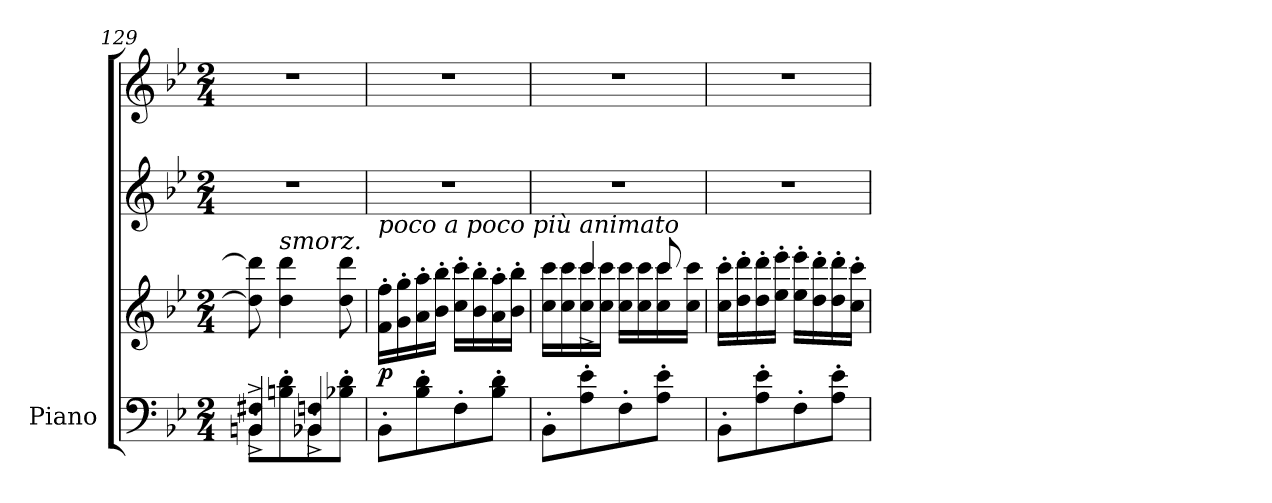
**kern	**kern	**kern	**kern	**dynam
*part1	*part1	*part1	*part1	*part1
*staff4	*staff3	*staff2	*staff1	*staff1/2/3/4
*I"Piano	*	*	*	*
*I'Pno.	*	*	*	*
*clefF4	*clefG2	*clefG2	*clefG2	*
*k[b-e-]	*k[b-e-]	*k[b-e-]	*k[b-e-]	*
*M2/4	*M2/4	*M2/4	*M2/4	*
=129	=129	=129	=129	=129
*^	*	*	*	*
8BBn^'\L	4BB/^ 4F#X/^	8dd\] 8ddd\]	2r	2r	.
!	!	!LO:TX:a:i:t=smorz.	!	!	!
8Bn\' 8d\'	.	4dd\ 4ddd\	.	.	.
8BB-X'\	4BB-/^ 4Fn/^	.	.	.	.
8B-X\' 8d\'J	.	8dd\Z 8ddd\Z	.	.	.
*v	*v	*	*	*	*
=130	=130	=130	=130	=130
!	!LO:TX:a:i:t=poco a poco più animato	!	!	!
!	!	!	!	!LO:DY:b=3
8BB-'\L	16f\' 16ff\'LL	2r	2r	p
.	16g\' 16gg\'	.	.	.
8B-\' 8d\'	16a\' 16aa\'	.	.	.
.	16b-\' 16bb-\'JJ	.	.	.
8F'\	16cc\' 16ccc\'LL	.	.	.
.	16b-\' 16bb-\'	.	.	.
8B-\' 8d\'J	16a\' 16aa\'	.	.	.
.	16b-\' 16bb-\'JJ	.	.	.
!!LO:LB:g=z
=131	=131	=131	=131	=131
*	*^	*	*	*
8BB-'\L	16cc\ 16ccc\LL	8ryy	2r	2r	.
.	16cc\ 16ccc\	.	.	.	.
8A\' 8e-\'	16cc\ 16ccc\	4ccc^/	.	.	.
.	16cc\ 16ccc\JJ	.	.	.	.
8F'\	16cc\ 16ccc\LL	.	.	.	.
.	16cc\ 16ccc\	.	.	.	.
8A\' 8e-\'J	16cc\ 16ccc\	8ccc/	.	.	.
.	16cc\ 16ccc\JJ	.	.	.	.
*	*v	*v	*	*	*
=132	=132	=132	=132	=132
8BB-'\L	16cc\' 16ccc\'LL	2r	2r	.
.	16dd\' 16ddd\'	.	.	.
8A\' 8e-\'	16dd\' 16ddd\'	.	.	.
.	16ee-\' 16eee-\'JJ	.	.	.
8F'\	16ee-\' 16eee-\'LL	.	.	.
.	16dd\' 16ddd\'	.	.	.
8A\' 8e-\'J	16dd\' 16ddd\'	.	.	.
.	16cc\' 16ccc\'JJ	.	.	.
=	=	=	=	=
*-	*-	*-	*-	*-
